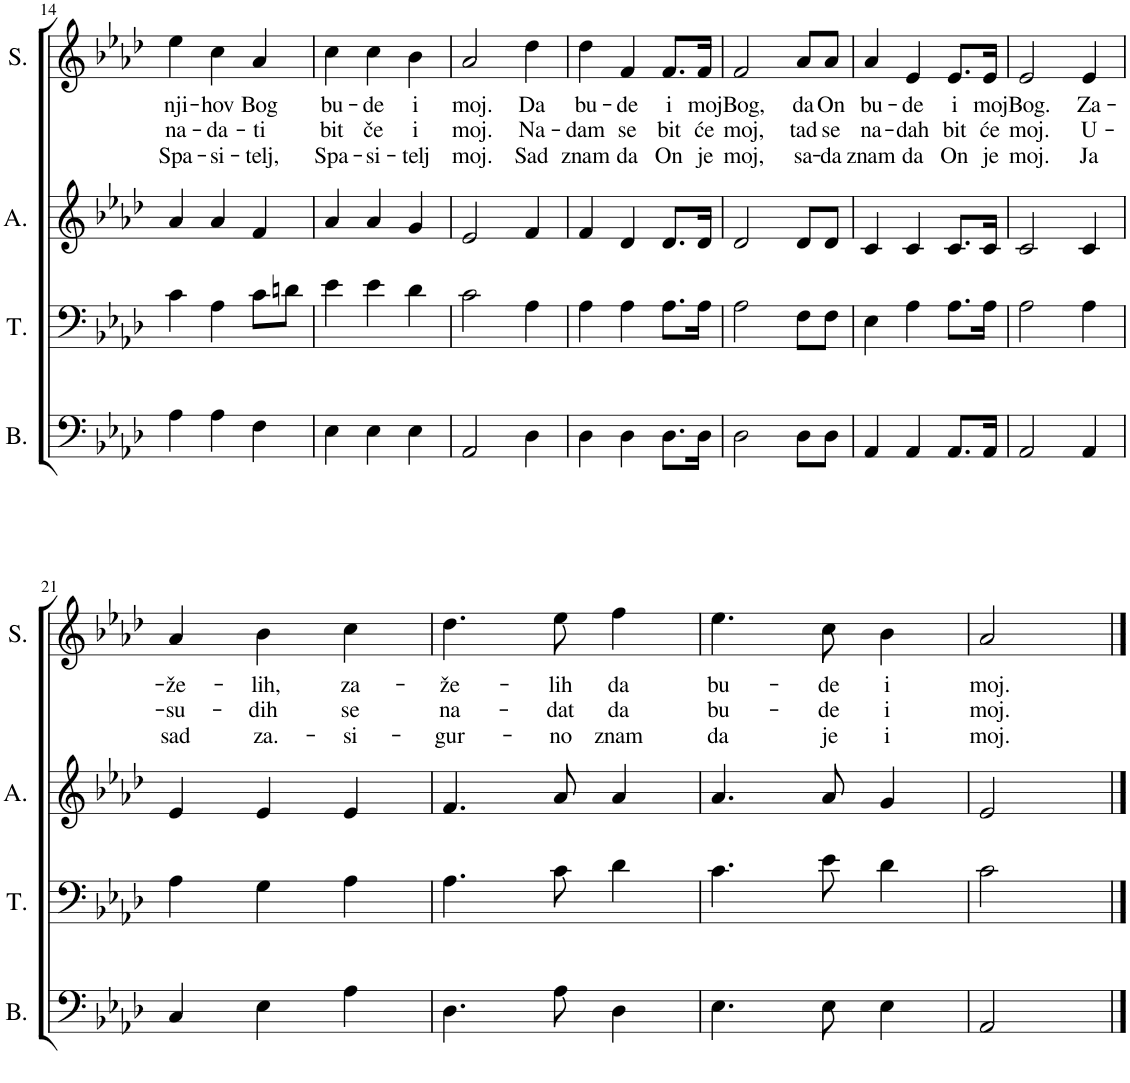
**kern	**kern	**kern	**kern	**text	**text	**text
*part4	*part3	*part2	*part1	*part1	*part1	*part1
*staff4	*staff3	*staff2	*staff1	*staff1	*staff1	*staff1
*I"Bass	*I"Tenor	*I"Alto	*I"Soprano	*	*	*
*I'B.	*I'T.	*I'A.	*I'S.	*	*	*
!!LO:PB:g=z
*clefF4	*clefF4	*clefG2	*clefG2	*	*	*
*k[b-e-a-d-]	*k[b-e-a-d-]	*k[b-e-a-d-]	*k[b-e-a-d-]	*	*	*
*M3/4	*M3/4	*M3/4	*M3/4	*	*	*
=14	=14	=14	=14	=14	=14	=14
!	!	!	!	!LO:LY:b	!LO:LY:b	!LO:LY:b
4A-\	4c\	4a-/	4ee-\	nji-	na-	Spa-
!	!	!	!	!LO:LY:b	!LO:LY:b	!LO:LY:b
4A-\	4A-\	4a-/	4cc\	-hov	-da-	-si-
!	!	!	!	!LO:LY:b	!LO:LY:b	!LO:LY:b
4F\	8c\L	4f/	4a-/	Bog	-ti	-telj,
.	8dn\J	.	.	.	.	.
=15	=15	=15	=15	=15	=15	=15
!	!	!	!	!LO:LY:b	!LO:LY:b	!LO:LY:b
4E-\	4e-\	4a-/	4cc\	bu-	bit	Spa-
!	!	!	!	!LO:LY:b	!LO:LY:b	!LO:LY:b
4E-\	4e-\	4a-/	4cc\	-de	če	-si-
!	!	!	!	!LO:LY:b	!LO:LY:b	!LO:LY:b
4E-\	4d-\	4g/	4b-\	i	i	-telj
=16	=16	=16	=16	=16	=16	=16
!	!	!	!	!LO:LY:b	!LO:LY:b	!LO:LY:b
2AA-/	2c\	2e-/	2a-/	moj.	moj.	moj.
!	!	!	!	!LO:LY:b	!LO:LY:b	!LO:LY:b
4D-\	4A-\	4f/	4dd-\	Da	Na-	Sad
=17	=17	=17	=17	=17	=17	=17
!	!	!	!	!LO:LY:b	!LO:LY:b	!LO:LY:b
4D-\	4A-\	4f/	4dd-\	bu-	-dam	znam
!	!	!	!	!LO:LY:b	!LO:LY:b	!LO:LY:b
4D-\	4A-\	4d-/	4f/	-de	se	da
!	!	!	!	!LO:LY:b	!LO:LY:b	!LO:LY:b
8.D-\L	8.A-\L	8.d-/L	8.f/L	i	bit	On
!	!	!	!	!LO:LY:b	!LO:LY:b	!LO:LY:b
16D-\Jk	16A-\Jk	16d-/Jk	16f/Jk	moj	će	je
=18	=18	=18	=18	=18	=18	=18
!	!	!	!	!LO:LY:b	!LO:LY:b	!LO:LY:b
2D-\	2A-\	2d-/	2f/	Bog,	moj,	moj,
!	!	!	!	!LO:LY:b	!LO:LY:b	!LO:LY:b
8D-\L	8F\L	8d-/L	8a-/L	da	tad	sa-
!	!	!	!	!LO:LY:b	!LO:LY:b	!LO:LY:b
8D-\J	8F\J	8d-/J	8a-/J	On	se	-da
=19	=19	=19	=19	=19	=19	=19
!	!	!	!	!LO:LY:b	!LO:LY:b	!LO:LY:b
4AA-/	4E-\	4c/	4a-/	bu-	na-	znam
!	!	!	!	!LO:LY:b	!LO:LY:b	!LO:LY:b
4AA-/	4A-\	4c/	4e-/	-de	-dah	da
!	!	!	!	!LO:LY:b	!LO:LY:b	!LO:LY:b
8.AA-/L	8.A-\L	8.c/L	8.e-/L	i	bit	On
!	!	!	!	!LO:LY:b	!LO:LY:b	!LO:LY:b
16AA-/Jk	16A-\Jk	16c/Jk	16e-/Jk	moj	će	je
=20	=20	=20	=20	=20	=20	=20
!	!	!	!	!LO:LY:b	!LO:LY:b	!LO:LY:b
2AA-/	2A-\	2c/	2e-/	Bog.	moj.	moj.
!	!	!	!	!LO:LY:b	!LO:LY:b	!LO:LY:b
4AA-/	4A-\	4c/	4e-/	Za-	U-	Ja
!!LO:LB:g=z
=21	=21	=21	=21	=21	=21	=21
!	!	!	!	!LO:LY:b	!LO:LY:b	!LO:LY:b
4C/	4A-\	4e-/	4a-/	-že-	-su-	sad
!	!	!	!	!LO:LY:b	!LO:LY:b	!LO:LY:b
4E-\	4G\	4e-/	4b-\	-lih,	-dih	za.-
!	!	!	!	!LO:LY:b	!LO:LY:b	!LO:LY:b
4A-\	4A-\	4e-/	4cc\	za-	se	-si-
=22	=22	=22	=22	=22	=22	=22
!	!	!	!	!LO:LY:b	!LO:LY:b	!LO:LY:b
4.D-\	4.A-\	4.f/	4.dd-\	-že-	na-	-gur-
!	!	!	!	!LO:LY:b	!LO:LY:b	!LO:LY:b
8A-\	8c\	8a-/	8ee-\	-lih	-dat	-no
!	!	!	!	!LO:LY:b	!LO:LY:b	!LO:LY:b
4D-\	4d-\	4a-/	4ff\	da	da	znam
=23	=23	=23	=23	=23	=23	=23
!	!	!	!	!LO:LY:b	!LO:LY:b	!LO:LY:b
4.E-\	4.c\	4.a-/	4.ee-\	bu-	bu-	da
!	!	!	!	!LO:LY:b	!LO:LY:b	!LO:LY:b
8E-\	8e-\	8a-/	8cc\	-de	-de	je
!	!	!	!	!LO:LY:b	!LO:LY:b	!LO:LY:b
4E-\	4d-\	4g/	4b-\	i	i	i
=24	=24	=24	=24	=24	=24	=24
!	!	!	!	!LO:LY:b	!LO:LY:b	!LO:LY:b
2AA-/	2c\	2e-/	2a-/	moj.	moj.	moj.
==	==	==	==	==	==	==
*-	*-	*-	*-	*-	*-	*-
